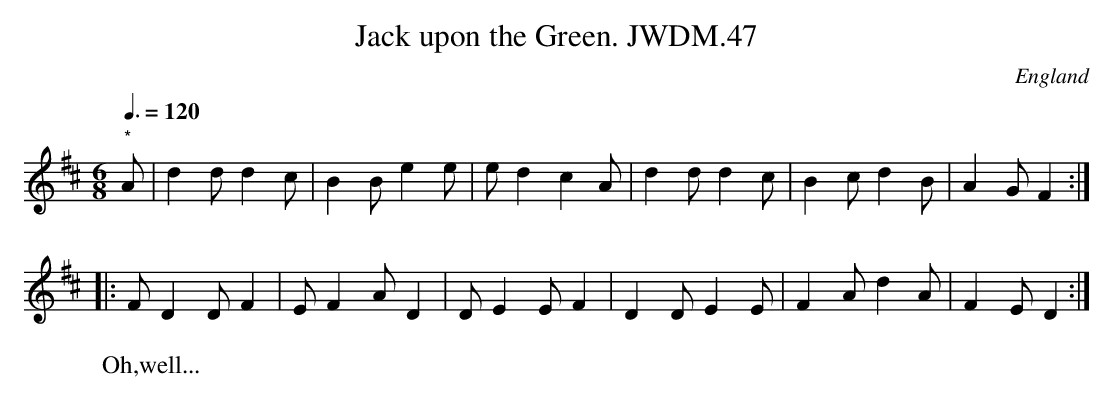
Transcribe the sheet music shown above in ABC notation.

X:1
T:Jack upon the Green. JWDM.47
M:6/8
L:1/8
Q:3/8=120
O:England
notC:"William Roberts"
K:D major
"*"A|d2dd2c|B2B e2e|ed2c2A|d2d d2c|B2c d2B|A2G F2:|!
|:FD2DF2|EF2AD2|DE2EF2|D2DE2E|F2Ad2A|F2ED2:|
W: Oh,well...
